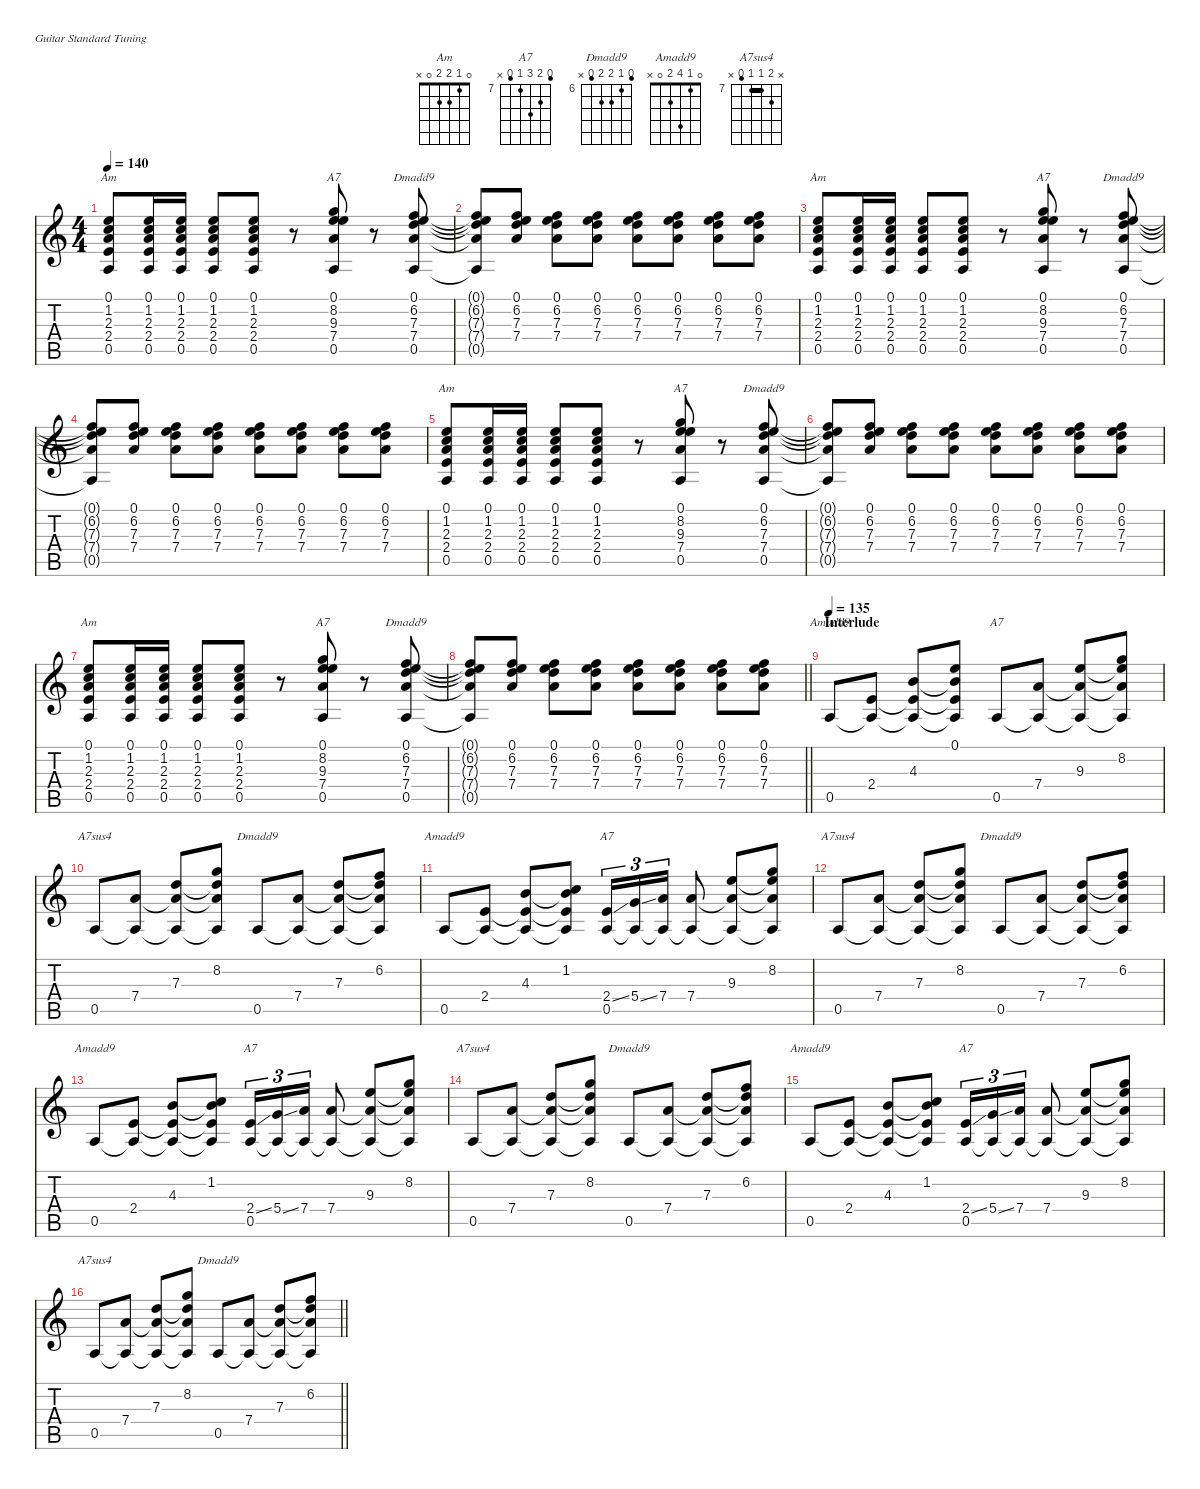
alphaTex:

\defaultSystemsLayout 4
\hideDynamics
\bracketExtendMode nobrackets
\singleTrackTrackNamePolicy hidden
\multiTrackTrackNamePolicy hidden
\firstSystemTrackNameMode fullname
\firstSystemTrackNameOrientation horizontal
\otherSystemsTrackNameOrientation horizontal
\track ("Page Ac Guitar Finger Picked" "s.guit.") {instrument acousticguitarsteel}
\staff {score tabs}
\tuning (E4 B3 G3 D3 A2 E2)
\chord ("Am" 0 1 2 2 0 x)
\chord ("A7" 6 8 9 7 6 x) {firstfret 7}
\chord ("Dmadd9" 5 6 7 7 5 x) {firstfret 6}
\chord ("Amadd9" 0 1 4 2 0 x)
\chord ("A7sus4" x 8 7 7 6 x) {firstfret 7 barre 7}
\ts (4 4)
\tempo 140
\clef g2
\ks aminor
(0.1 1.2 2.3 2.4 0.5).8{ch "Am" dy f beam Up} (0.1 1.2 2.3 2.4 0.5).16{beam Up} (0.1 1.2 2.3 2.4 0.5).16{beam Up} (0.1 1.2 2.3 2.4 0.5).8{beam Up} (0.1 1.2 2.3 2.4 0.5).8{beam Up} r.8{beam Up} (0.1 8.2 9.3 7.4 0.5).8{ch "A7" beam Up} r.8{beam Up} (0.1 6.2 7.3 7.4 0.5).8{ch "Dmadd9" beam Up} |
(0.1{t} 6.2{t} 7.3{t} 7.4{t} 0.5{t}).8{beam Up} (0.1 6.2 7.3 7.4).8{beam Up} (0.1 6.2 7.3 7.4).8{beam Down} (0.1 6.2 7.3 7.4).8{beam Down} (0.1 6.2 7.3 7.4).8{beam Down} (0.1 6.2 7.3 7.4).8{beam Down} (0.1 6.2 7.3 7.4).8{beam Down} (0.1 6.2 7.3 7.4).8{beam Down} |
(0.1 1.2 2.3 2.4 0.5).8{ch "Am" beam Up} (0.1 1.2 2.3 2.4 0.5).16{beam Up} (0.1 1.2 2.3 2.4 0.5).16{beam Up} (0.1 1.2 2.3 2.4 0.5).8{beam Up} (0.1 1.2 2.3 2.4 0.5).8{beam Up} r.8{beam Up} (0.1 8.2 9.3 7.4 0.5).8{ch "A7" beam Up} r.8{beam Up} (0.1 6.2 7.3 7.4 0.5).8{ch "Dmadd9" beam Up} |
(0.1{t} 6.2{t} 7.3{t} 7.4{t} 0.5{t}).8{beam Up} (0.1 6.2 7.3 7.4).8{beam Up} (0.1 6.2 7.3 7.4).8{beam Down} (0.1 6.2 7.3 7.4).8{beam Down} (0.1 6.2 7.3 7.4).8{beam Down} (0.1 6.2 7.3 7.4).8{beam Down} (0.1 6.2 7.3 7.4).8{beam Down} (0.1 6.2 7.3 7.4).8{beam Down} |
(0.1 1.2 2.3 2.4 0.5).8{ch "Am" beam Up} (0.1 1.2 2.3 2.4 0.5).16{beam Up} (0.1 1.2 2.3 2.4 0.5).16{beam Up} (0.1 1.2 2.3 2.4 0.5).8{beam Up} (0.1 1.2 2.3 2.4 0.5).8{beam Up} r.8{beam Up} (0.1 8.2 9.3 7.4 0.5).8{ch "A7" beam Up} r.8{beam Up} (0.1 6.2 7.3 7.4 0.5).8{ch "Dmadd9" beam Up} |
(0.1{t} 6.2{t} 7.3{t} 7.4{t} 0.5{t}).8{beam Up} (0.1 6.2 7.3 7.4).8{beam Up} (0.1 6.2 7.3 7.4).8{beam Down} (0.1 6.2 7.3 7.4).8{beam Down} (0.1 6.2 7.3 7.4).8{beam Down} (0.1 6.2 7.3 7.4).8{beam Down} (0.1 6.2 7.3 7.4).8{beam Down} (0.1 6.2 7.3 7.4).8{beam Down} |
(0.1 1.2 2.3 2.4 0.5).8{ch "Am" beam Up} (0.1 1.2 2.3 2.4 0.5).16{beam Up} (0.1 1.2 2.3 2.4 0.5).16{beam Up} (0.1 1.2 2.3 2.4 0.5).8{beam Up} (0.1 1.2 2.3 2.4 0.5).8{beam Up} r.8{beam Up} (0.1 8.2 9.3 7.4 0.5).8{ch "A7" beam Up} r.8{beam Up} (0.1 6.2 7.3 7.4 0.5).8{ch "Dmadd9" beam Up} |
\barLineRight lightlight
(0.1{t} 6.2{t} 7.3{t} 7.4{t} 0.5{t}).8{beam Up} (0.1 6.2 7.3 7.4).8{beam Up} (0.1 6.2 7.3 7.4).8{beam Down} (0.1 6.2 7.3 7.4).8{beam Down} (0.1 6.2 7.3 7.4).8{beam Down} (0.1 6.2 7.3 7.4).8{beam Down} (0.1 6.2 7.3 7.4).8{beam Down} (0.1 6.2 7.3 7.4).8{beam Down} |
\section ("" "Interlude")
\tempo 135
0.5.8{ch "Amadd9" beam Up} (2.4 0.5{t}).8{beam Up} (4.3 2.4{t} 0.5{t}).8{beam Up} (0.1 4.3{t} 2.4{t} 0.5{t}).8{beam Up} 0.5.8{ch "A7" beam Up} (7.4 0.5{t}).8{beam Up} (9.3 7.4{t} 0.5{t}).8{beam Up} (8.2 9.3{t} 7.4{t} 0.5{t}).8{beam Up} |
0.5.8{ch "A7sus4" beam Up} (7.4 0.5{t}).8{beam Up} (7.3 7.4{t} 0.5{t}).8{beam Up} (8.2 7.3{t} 7.4{t} 0.5{t}).8{beam Up} 0.5.8{ch "Dmadd9" beam Up} (7.4 0.5{t}).8{beam Up} (7.3 7.4{t} 0.5{t}).8{beam Up} (6.2 7.3{t} 7.4{t} 0.5{t}).8{beam Up} |
0.5.8{ch "Amadd9" beam Up} (2.4 0.5{t}).8{beam Up} (4.3 2.4{t} 0.5{t}).8{beam Up} (1.2 4.3{t} 2.4{t} 0.5{t}).8{beam Up} (2.4{ss} 0.5).16{tu (3 2) ch "A7" beam Up} (5.4{ss} 0.5{t}).16{tu (3 2) beam Up} (7.4 0.5{t}).16{tu (3 2) beam Up} (7.4 0.5{t}).8{beam Up} (9.3 7.4{t} 0.5{t}).8{beam Up} (8.2 9.3{t} 7.4{t} 0.5{t}).8{beam Up} |
0.5.8{ch "A7sus4" beam Up} (7.4 0.5{t}).8{beam Up} (7.3 7.4{t} 0.5{t}).8{beam Up} (8.2 7.3{t} 7.4{t} 0.5{t}).8{beam Up} 0.5.8{ch "Dmadd9" beam Up} (7.4 0.5{t}).8{beam Up} (7.3 7.4{t} 0.5{t}).8{beam Up} (6.2 7.3{t} 7.4{t} 0.5{t}).8{beam Up} |
0.5.8{ch "Amadd9" beam Up} (2.4 0.5{t}).8{beam Up} (4.3 2.4{t} 0.5{t}).8{beam Up} (1.2 4.3{t} 2.4{t} 0.5{t}).8{beam Up} (2.4{ss} 0.5).16{tu (3 2) ch "A7" beam Up} (5.4{ss} 0.5{t}).16{tu (3 2) beam Up} (7.4 0.5{t}).16{tu (3 2) beam Up} (7.4 0.5{t}).8{beam Up} (9.3 7.4{t} 0.5{t}).8{beam Up} (8.2 9.3{t} 7.4{t} 0.5{t}).8{beam Up} |
0.5.8{ch "A7sus4" beam Up} (7.4 0.5{t}).8{beam Up} (7.3 7.4{t} 0.5{t}).8{beam Up} (8.2 7.3{t} 7.4{t} 0.5{t}).8{beam Up} 0.5.8{ch "Dmadd9" beam Up} (7.4 0.5{t}).8{beam Up} (7.3 7.4{t} 0.5{t}).8{beam Up} (6.2 7.3{t} 7.4{t} 0.5{t}).8{beam Up} |
0.5.8{ch "Amadd9" beam Up} (2.4 0.5{t}).8{beam Up} (4.3 2.4{t} 0.5{t}).8{beam Up} (1.2 4.3{t} 2.4{t} 0.5{t}).8{beam Up} (2.4{ss} 0.5).16{tu (3 2) ch "A7" beam Up} (5.4{ss} 0.5{t}).16{tu (3 2) beam Up} (7.4 0.5{t}).16{tu (3 2) beam Up} (7.4 0.5{t}).8{beam Up} (9.3 7.4{t} 0.5{t}).8{beam Up} (8.2 9.3{t} 7.4{t} 0.5{t}).8{beam Up} |
\barLineRight lightlight
0.5.8{ch "A7sus4" beam Up} (7.4 0.5{t}).8{beam Up} (7.3 7.4{t} 0.5{t}).8{beam Up} (8.2 7.3{t} 7.4{t} 0.5{t}).8{beam Up} 0.5.8{ch "Dmadd9" beam Up} (7.4 0.5{t}).8{beam Up} (7.3 7.4{t} 0.5{t}).8{beam Up} (6.2 7.3{t} 7.4{t} 0.5{t}).8{beam Up}
